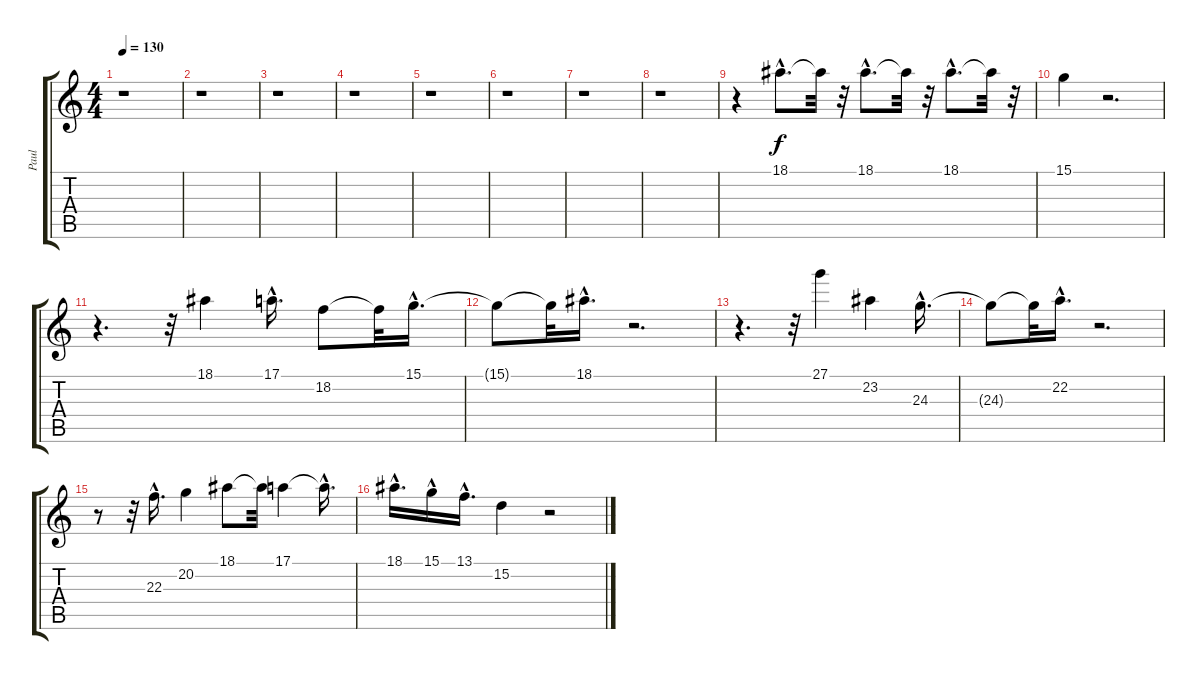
\track ("Paul" "Paul") {instrument lead6voice}
\staff {score tabs}
\tuning (E4 B3 G3 D3 A2 E2) {hide}
\ts (4 4)
\tempo 130
\clef g2
\ks c
r.1{dy f} |
r.1 |
r.1 |
r.1 |
r.1 |
r.1 |
r.1 |
r.1 |
r.4 18.1{hac}.8{d} 18.1{t}.32 r.32 18.1{hac}.8{d} 18.1{t}.32 r.32 18.1{hac}.8{d} 18.1{t}.32 r.32 |
15.1.4 r.2{d} |
r.4{d} r.32 18.1.4 17.1{hac}.16{d} 18.2.8 18.2{t}.32 15.1{hac}.16{d} |
15.1{t}.8 15.1{t}.32 18.1{hac}.16{d} r.2{d} |
r.4{d} r.32 27.1.4 23.2.4 24.3{hac}.16{d} |
24.3{t}.8 24.3{t}.32 22.2{hac}.16{d} r.2{d} |
r.8 r.32 22.3{hac}.16{d} 20.2.4 18.1.8 18.1{t}.32 17.1.4 17.1{hac t}.16{d} |
18.1{hac}.16{d} 15.1{hac}.16 13.1{hac}.16{d} 15.2.4 r.2
